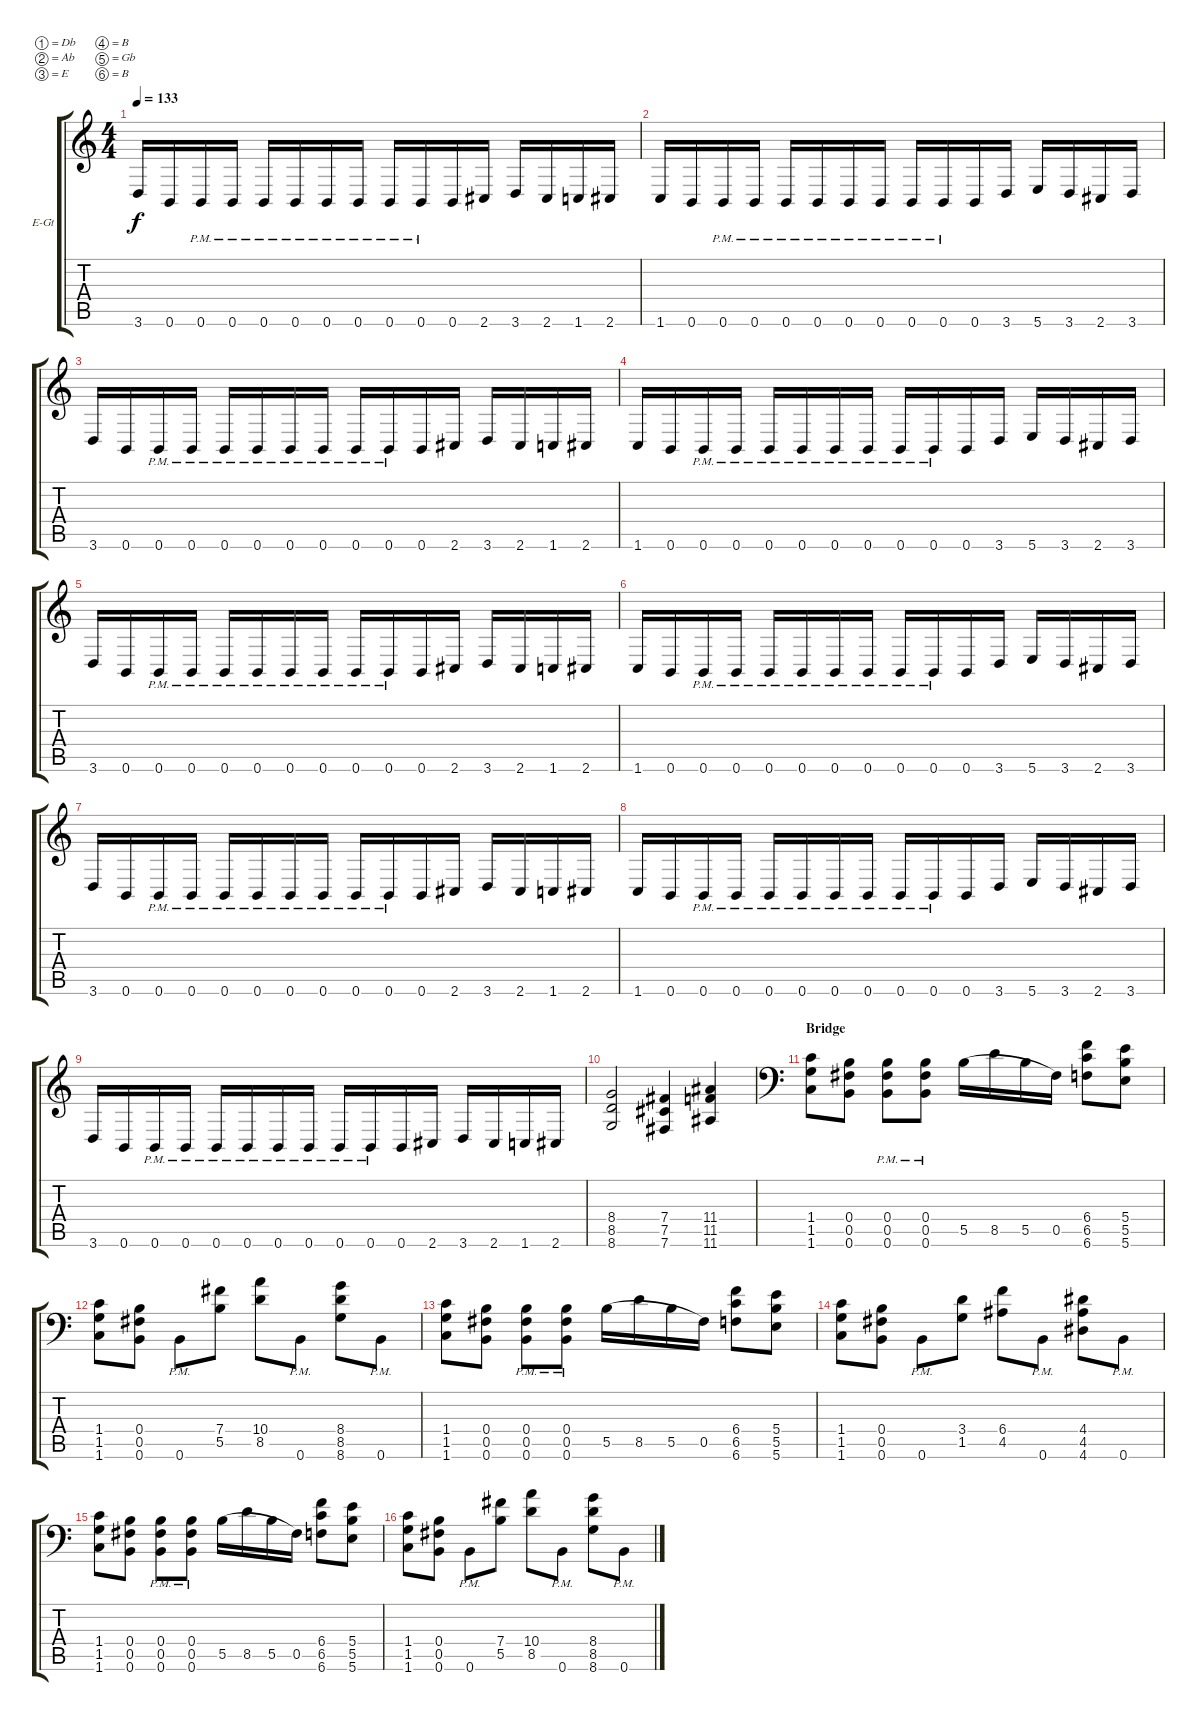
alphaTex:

\bracketExtendMode groupsimilarinstruments
\firstSystemTrackNameOrientation horizontal
\otherSystemsTrackNameOrientation horizontal
\track ("Right guitar" "E-Gt") {instrument overdrivenguitar}
\staff {score tabs}
\tuning (Db4 Ab3 E3 B2 Gb2 B1)
\ts (4 4)
\tempo 133
\clef g2
\ks c
3.6.16{dy f} 0.6.16 0.6{pm}.16 0.6{pm}.16 0.6{pm}.16 0.6{pm}.16 0.6{pm}.16 0.6{pm}.16 0.6{pm}.16 0.6{pm}.16 0.6.16 2.6.16 3.6.16 2.6.16 1.6.16 2.6.16 |
1.6.16 0.6.16 0.6{pm}.16 0.6{pm}.16 0.6{pm}.16 0.6{pm}.16 0.6{pm}.16 0.6{pm}.16 0.6{pm}.16 0.6{pm}.16 0.6.16 3.6.16 5.6.16 3.6.16 2.6.16 3.6.16 |
3.6.16 0.6.16 0.6{pm}.16 0.6{pm}.16 0.6{pm}.16 0.6{pm}.16 0.6{pm}.16 0.6{pm}.16 0.6{pm}.16 0.6{pm}.16 0.6.16 2.6.16 3.6.16 2.6.16 1.6.16 2.6.16 |
1.6.16 0.6.16 0.6{pm}.16 0.6{pm}.16 0.6{pm}.16 0.6{pm}.16 0.6{pm}.16 0.6{pm}.16 0.6{pm}.16 0.6{pm}.16 0.6.16 3.6.16 5.6.16 3.6.16 2.6.16 3.6.16 |
3.6.16 0.6.16 0.6{pm}.16 0.6{pm}.16 0.6{pm}.16 0.6{pm}.16 0.6{pm}.16 0.6{pm}.16 0.6{pm}.16 0.6{pm}.16 0.6.16 2.6.16 3.6.16 2.6.16 1.6.16 2.6.16 |
1.6.16 0.6.16 0.6{pm}.16 0.6{pm}.16 0.6{pm}.16 0.6{pm}.16 0.6{pm}.16 0.6{pm}.16 0.6{pm}.16 0.6{pm}.16 0.6.16 3.6.16 5.6.16 3.6.16 2.6.16 3.6.16 |
3.6.16 0.6.16 0.6{pm}.16 0.6{pm}.16 0.6{pm}.16 0.6{pm}.16 0.6{pm}.16 0.6{pm}.16 0.6{pm}.16 0.6{pm}.16 0.6.16 2.6.16 3.6.16 2.6.16 1.6.16 2.6.16 |
1.6.16 0.6.16 0.6{pm}.16 0.6{pm}.16 0.6{pm}.16 0.6{pm}.16 0.6{pm}.16 0.6{pm}.16 0.6{pm}.16 0.6{pm}.16 0.6.16 3.6.16 5.6.16 3.6.16 2.6.16 3.6.16 |
3.6.16 0.6.16 0.6{pm}.16 0.6{pm}.16 0.6{pm}.16 0.6{pm}.16 0.6{pm}.16 0.6{pm}.16 0.6{pm}.16 0.6{pm}.16 0.6.16 2.6.16 3.6.16 2.6.16 1.6.16 2.6.16 |
(8.4 8.5 8.6).2 (7.4 7.5 7.6).4 (11.4 11.5 11.6).4 |
\section ("" "Bridge")
\clef f4
(1.5 1.6 1.4).8 (0.5 0.6 0.4).8 (0.6{pm} 0.5{pm} 0.4{pm}).8 (0.6{pm} 0.5{pm} 0.4{pm}).8 5.5.16{legatoorigin} 8.5.16{legatoorigin} 5.5.16{legatoorigin} 0.5.16 (6.6 6.5 6.4).8 (5.6 5.5 5.4).8 |
(1.5 1.6 1.4).8 (0.5 0.6 0.4).8 0.6{pm}.8 (7.4 5.5).8 (10.4 8.5).8 0.6{pm}.8 (8.4 8.5 8.6).8 0.6{pm}.8 |
(1.5 1.6 1.4).8 (0.5 0.6 0.4).8 (0.6{pm} 0.5{pm} 0.4{pm}).8 (0.6{pm} 0.5{pm} 0.4{pm}).8 5.5.16{legatoorigin} 8.5.16{legatoorigin} 5.5.16{legatoorigin} 0.5.16 (6.6 6.5 6.4).8 (5.6 5.5 5.4).8 |
(1.5 1.6 1.4).8 (0.5 0.6 0.4).8 0.6{pm}.8 (3.4 1.5).8 (6.4 4.5).8 0.6{pm}.8 (4.4 4.5 4.6).8 0.6{pm}.8 |
(1.5 1.6 1.4).8 (0.5 0.6 0.4).8 (0.6{pm} 0.5{pm} 0.4{pm}).8 (0.6{pm} 0.5{pm} 0.4{pm}).8 5.5.16{legatoorigin} 8.5.16{legatoorigin} 5.5.16{legatoorigin} 0.5.16 (6.6 6.5 6.4).8 (5.6 5.5 5.4).8 |
(1.5 1.6 1.4).8 (0.5 0.6 0.4).8 0.6{pm}.8 (7.4 5.5).8 (10.4 8.5).8 0.6{pm}.8 (8.4 8.5 8.6).8 0.6{pm}.8
